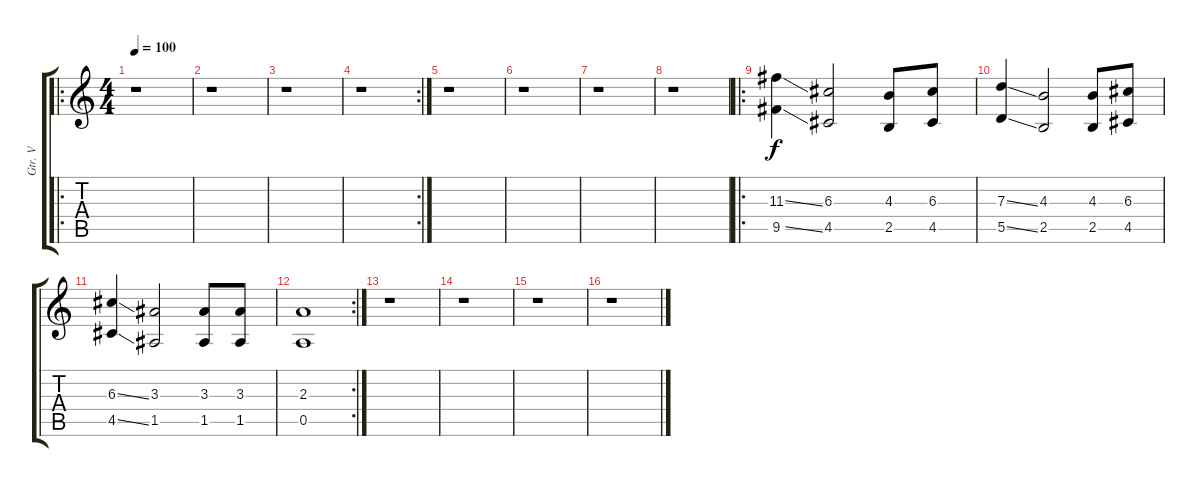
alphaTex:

\track ("Gtr. V" "Gtr. V") {instrument distortionguitar}
\staff {score tabs}
\tuning (E4 B3 G3 D3 A2 E2) {hide}
\ro
\ts (4 4)
\tempo 100
\clef g2
\ks c
r.1{dy f} |
r.1 |
r.1 |
\rc 2
r.1 |
r.1 |
r.1 |
r.1 |
r.1 |
\ro
(11.3{ss} 9.5{ss}).4 (6.3 4.5).2 (4.3 2.5).8 (6.3 4.5).8 |
(7.3{ss} 5.5{ss}).4 (4.3 2.5).2 (4.3 2.5).8 (6.3 4.5).8 |
(6.3{ss} 4.5{ss}).4 (3.3 1.5).2 (3.3 1.5).8 (3.3 1.5).8 |
\rc 2
(2.3 0.5).1 |
r.1 |
r.1 |
r.1 |
r.1
